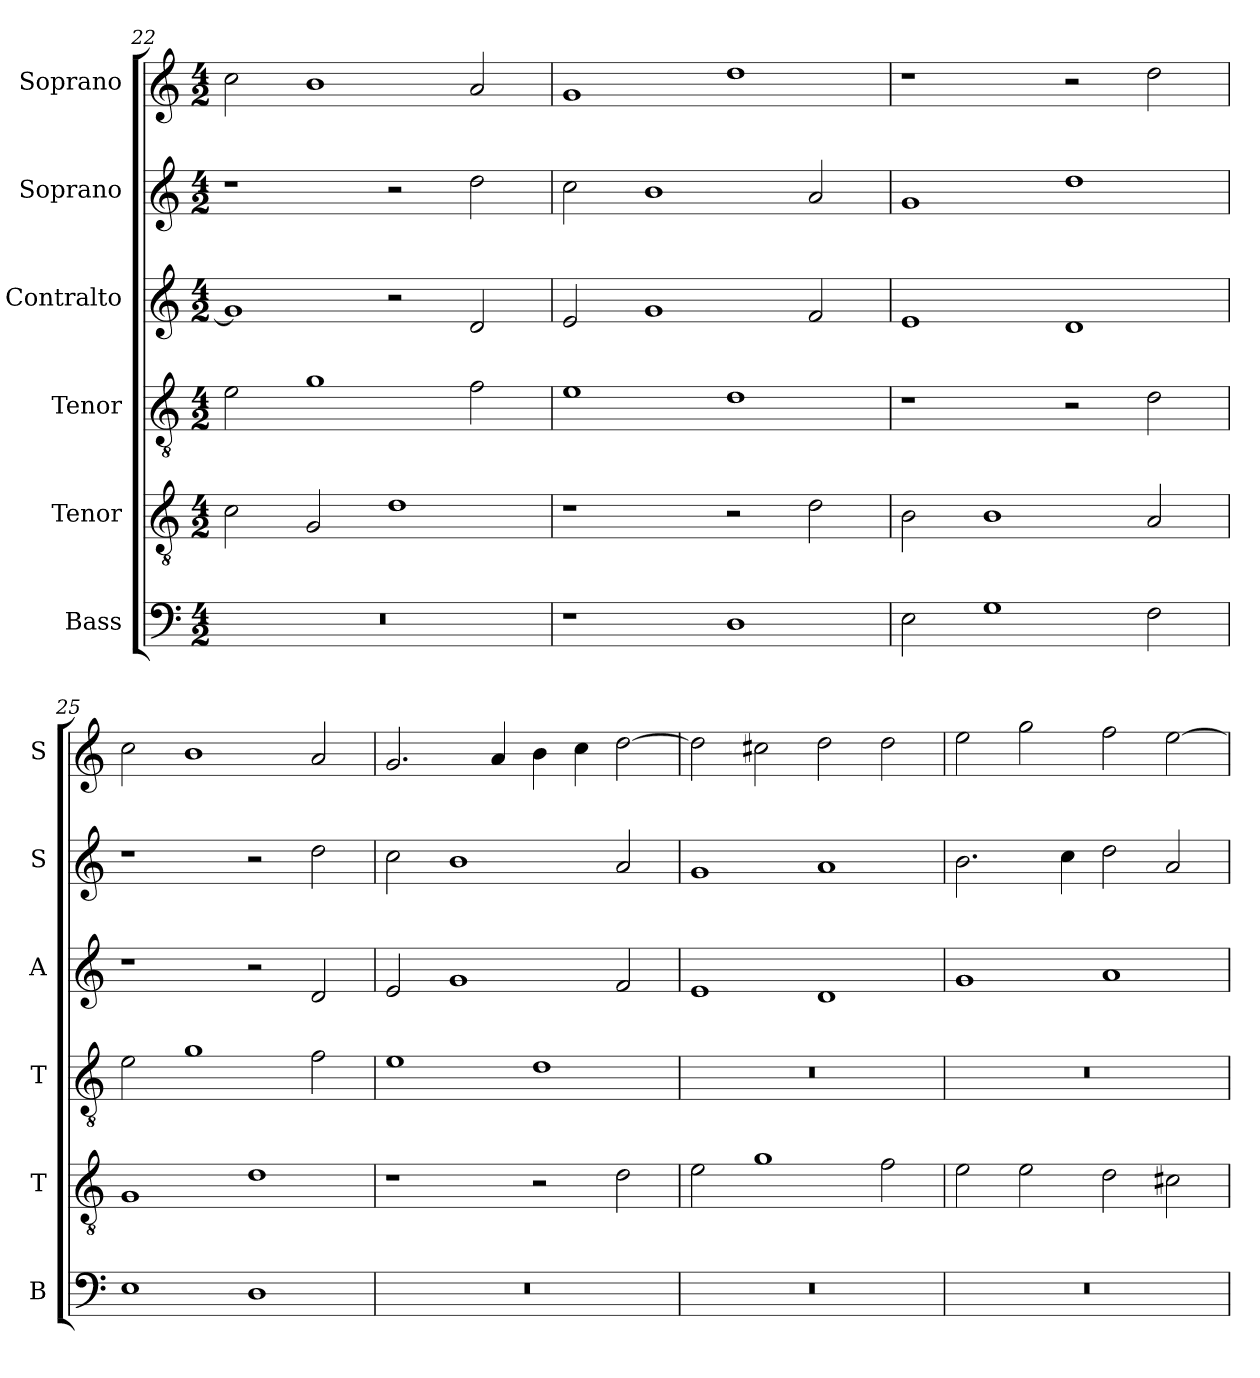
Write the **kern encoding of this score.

**kern	**kern	**kern	**kern	**kern	**kern
*part6	*part5	*part4	*part3	*part2	*part1
*staff6	*staff5	*staff4	*staff3	*staff2	*staff1
*I"Bass	*I"Tenor	*I"Tenor	*I"Contralto	*I"Soprano	*I"Soprano
*I'B	*I'T	*I'T	*I'A	*I'S	*I'S
*clefF4	*clefGv2	*clefGv2	*clefG2	*clefG2	*clefG2
*k[]	*k[]	*k[]	*k[]	*k[]	*k[]
*C:ion	*C:ion	*C:ion	*C:ion	*C:ion	*C:ion
*M4/2	*M4/2	*M4/2	*M4/2	*M4/2	*M4/2
=22	=22	=22	=22	=22	=22
0r	2c	2e	1g]	1r	2cc
.	2G	1g	.	.	1b
.	1d	.	2r	2r	.
.	.	2f	2d	2dd	2a
=23	=23	=23	=23	=23	=23
1r	1r	1e	2e	2cc	1g
.	.	.	1g	1b	.
1D	2r	1d	.	.	1dd
.	2d	.	2f	2a	.
=24	=24	=24	=24	=24	=24
2E	2B	1r	1e	1g	1r
1G	1B	.	.	.	.
.	.	2r	1d	1dd	2r
2F	2A	2d	.	.	2dd
=25	=25	=25	=25	=25	=25
1E	1G	2e	1r	1r	2cc
.	.	1g	.	.	1b
1D	1d	.	2r	2r	.
.	.	2f	2d	2dd	2a
=26	=26	=26	=26	=26	=26
0r	1r	1e	2e	2cc	2.g
.	.	.	1g	1b	.
.	.	.	.	.	4a
.	2r	1d	.	.	4b
.	.	.	.	.	4cc
.	2d	.	2f	2a	[2dd
=27	=27	=27	=27	=27	=27
0r	2e	0r	1e	1g	2dd]
.	1g	.	.	.	2cc#X
.	.	.	1d	1a	2dd
.	2f	.	.	.	2dd
=28	=28	=28	=28	=28	=28
0r	2e	0r	1g	2.b	2ee
.	2e	.	.	.	2gg
.	.	.	.	4cc	.
.	2d	.	1a	2dd	2ff
.	2c#X	.	.	2a	[2ee
=	=	=	=	=	=
*-	*-	*-	*-	*-	*-
